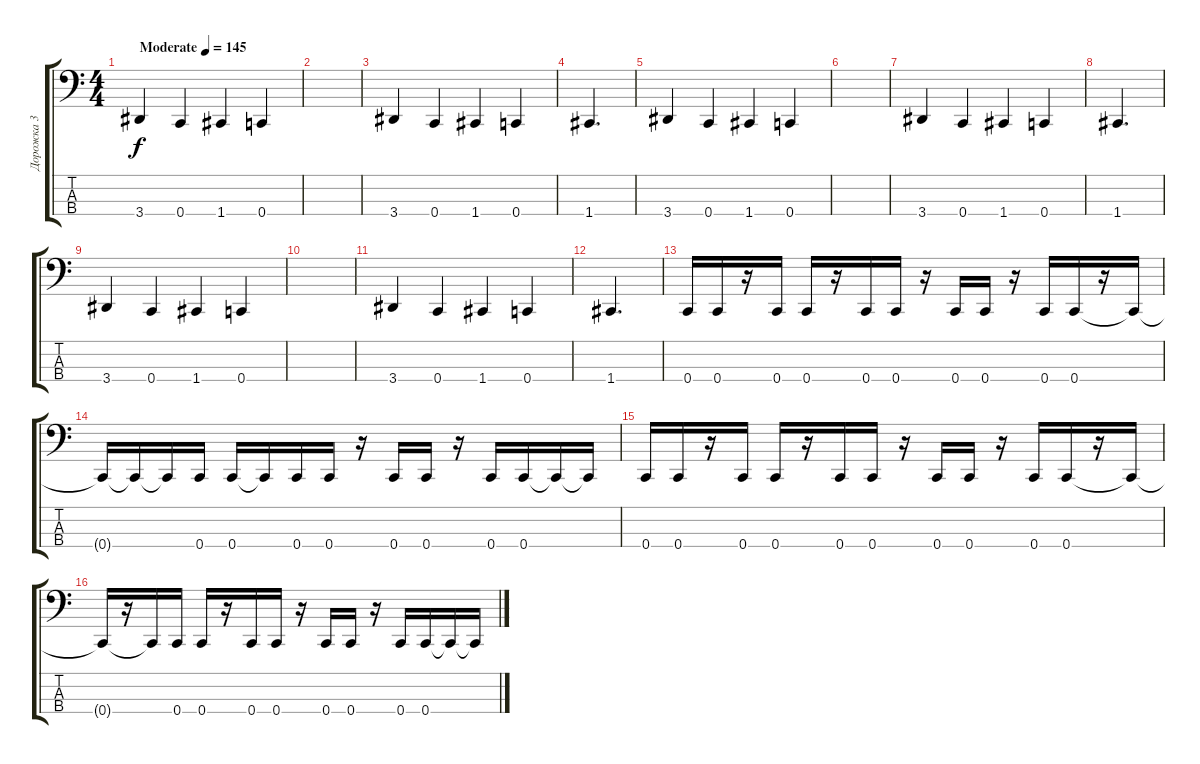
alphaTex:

\track ("Дорожка 3" "Дорожка 3") {instrument electricbassfinger}
\staff {score tabs}
\tuning (F2 C2 G1 C1) {hide}
\ts (4 4)
\tempo (145 "Moderate")
\clef f4
\ks c
3.4.4{dy f instrument electricbassfinger} 0.4.4 1.4.4 0.4.4 |
|
3.4.4 0.4.4 1.4.4 0.4.4 |
1.4.4{d} |
3.4.4 0.4.4 1.4.4 0.4.4 |
|
3.4.4 0.4.4 1.4.4 0.4.4 |
1.4.4{d} |
3.4.4 0.4.4 1.4.4 0.4.4 |
|
3.4.4 0.4.4 1.4.4 0.4.4 |
1.4.4{d} |
0.4.16 0.4.16 r.16 0.4.16 0.4.16 r.16 0.4.16 0.4.16 r.16 0.4.16 0.4.16 r.16 0.4.16 0.4.16 r.16 0.4{t}.16 |
0.4{t}.16 0.4{t}.16 0.4{t}.16 0.4.16 0.4.16 0.4{t}.16 0.4.16 0.4.16 r.16 0.4.16 0.4.16 r.16 0.4.16 0.4.16 0.4{t}.16 0.4{t}.16 |
0.4.16 0.4.16 r.16 0.4.16 0.4.16 r.16 0.4.16 0.4.16 r.16 0.4.16 0.4.16 r.16 0.4.16 0.4.16 r.16 0.4{t}.16 |
0.4{t}.16 r.16 0.4{t}.16 0.4.16 0.4.16 r.16 0.4.16 0.4.16 r.16 0.4.16 0.4.16 r.16 0.4.16 0.4.16 0.4{t}.16 0.4{t}.16
